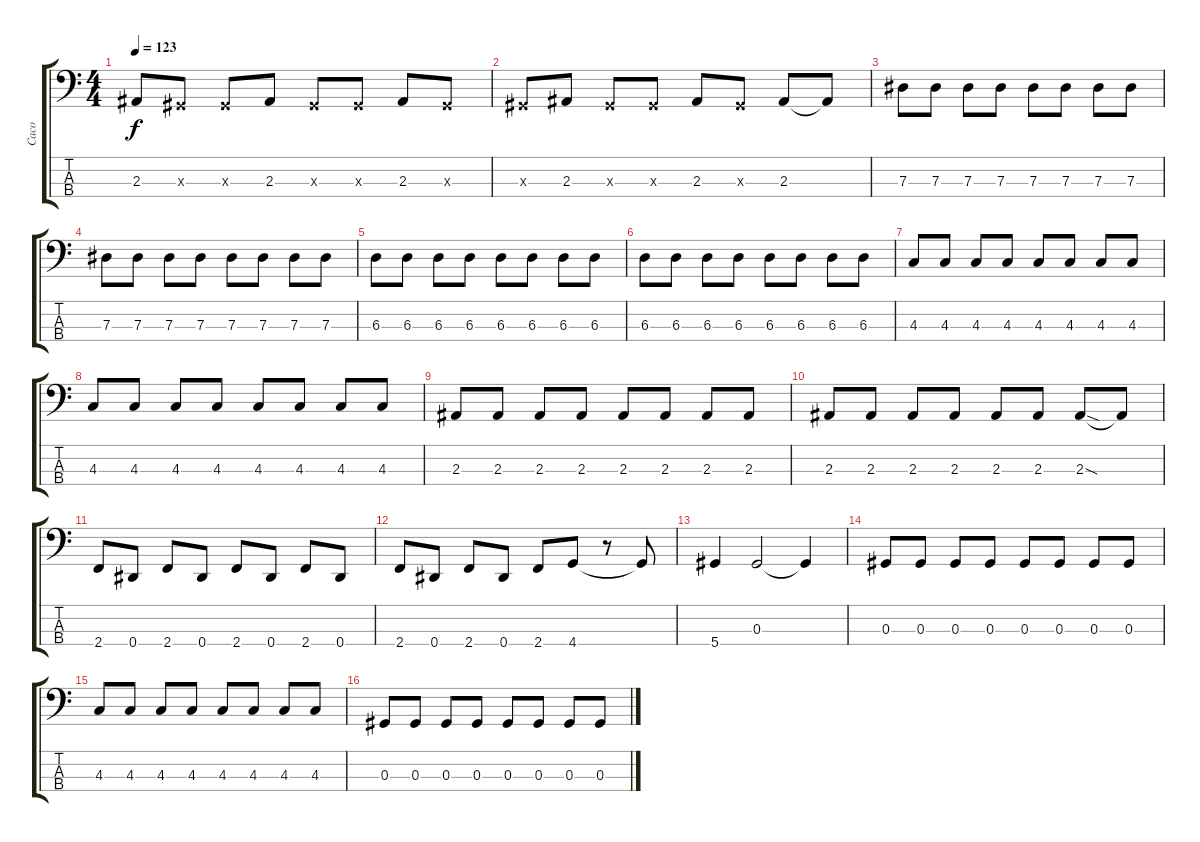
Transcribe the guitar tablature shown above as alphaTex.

\track ("Caco" "Caco") {instrument electricbassfinger}
\staff {score tabs}
\tuning (Gb2 Db2 Ab1 Eb1) {hide}
\ts (4 4)
\tempo 123
\clef f4
\ks c
2.3.8{dy f} 0.3{x}.8 0.3{x}.8 2.3.8 0.3{x}.8 0.3{x}.8 2.3.8 0.3{x}.8 |
0.3{x}.8 2.3.8 0.3{x}.8 0.3{x}.8 2.3.8 0.3{x}.8 2.3.8 2.3{t}.8 |
7.3.8 7.3.8 7.3.8 7.3.8 7.3.8 7.3.8 7.3.8 7.3.8 |
7.3.8 7.3.8 7.3.8 7.3.8 7.3.8 7.3.8 7.3.8 7.3.8 |
6.3.8 6.3.8 6.3.8 6.3.8 6.3.8 6.3.8 6.3.8 6.3.8 |
6.3.8 6.3.8 6.3.8 6.3.8 6.3.8 6.3.8 6.3.8 6.3.8 |
4.3.8 4.3.8 4.3.8 4.3.8 4.3.8 4.3.8 4.3.8 4.3.8 |
4.3.8 4.3.8 4.3.8 4.3.8 4.3.8 4.3.8 4.3.8 4.3.8 |
2.3.8 2.3.8 2.3.8 2.3.8 2.3.8 2.3.8 2.3.8 2.3.8 |
2.3.8 2.3.8 2.3.8 2.3.8 2.3.8 2.3.8 2.3{sod}.8 2.3{t}.8 |
2.4.8 0.4.8 2.4.8 0.4.8 2.4.8 0.4.8 2.4.8 0.4.8 |
2.4.8 0.4.8 2.4.8 0.4.8 2.4.8 4.4.8 r.8 4.4{t}.8 |
5.4.4 0.3.2 0.3{t}.4 |
0.3.8 0.3.8 0.3.8 0.3.8 0.3.8 0.3.8 0.3.8 0.3.8 |
4.3.8 4.3.8 4.3.8 4.3.8 4.3.8 4.3.8 4.3.8 4.3.8 |
0.3.8 0.3.8 0.3.8 0.3.8 0.3.8 0.3.8 0.3.8 0.3.8
